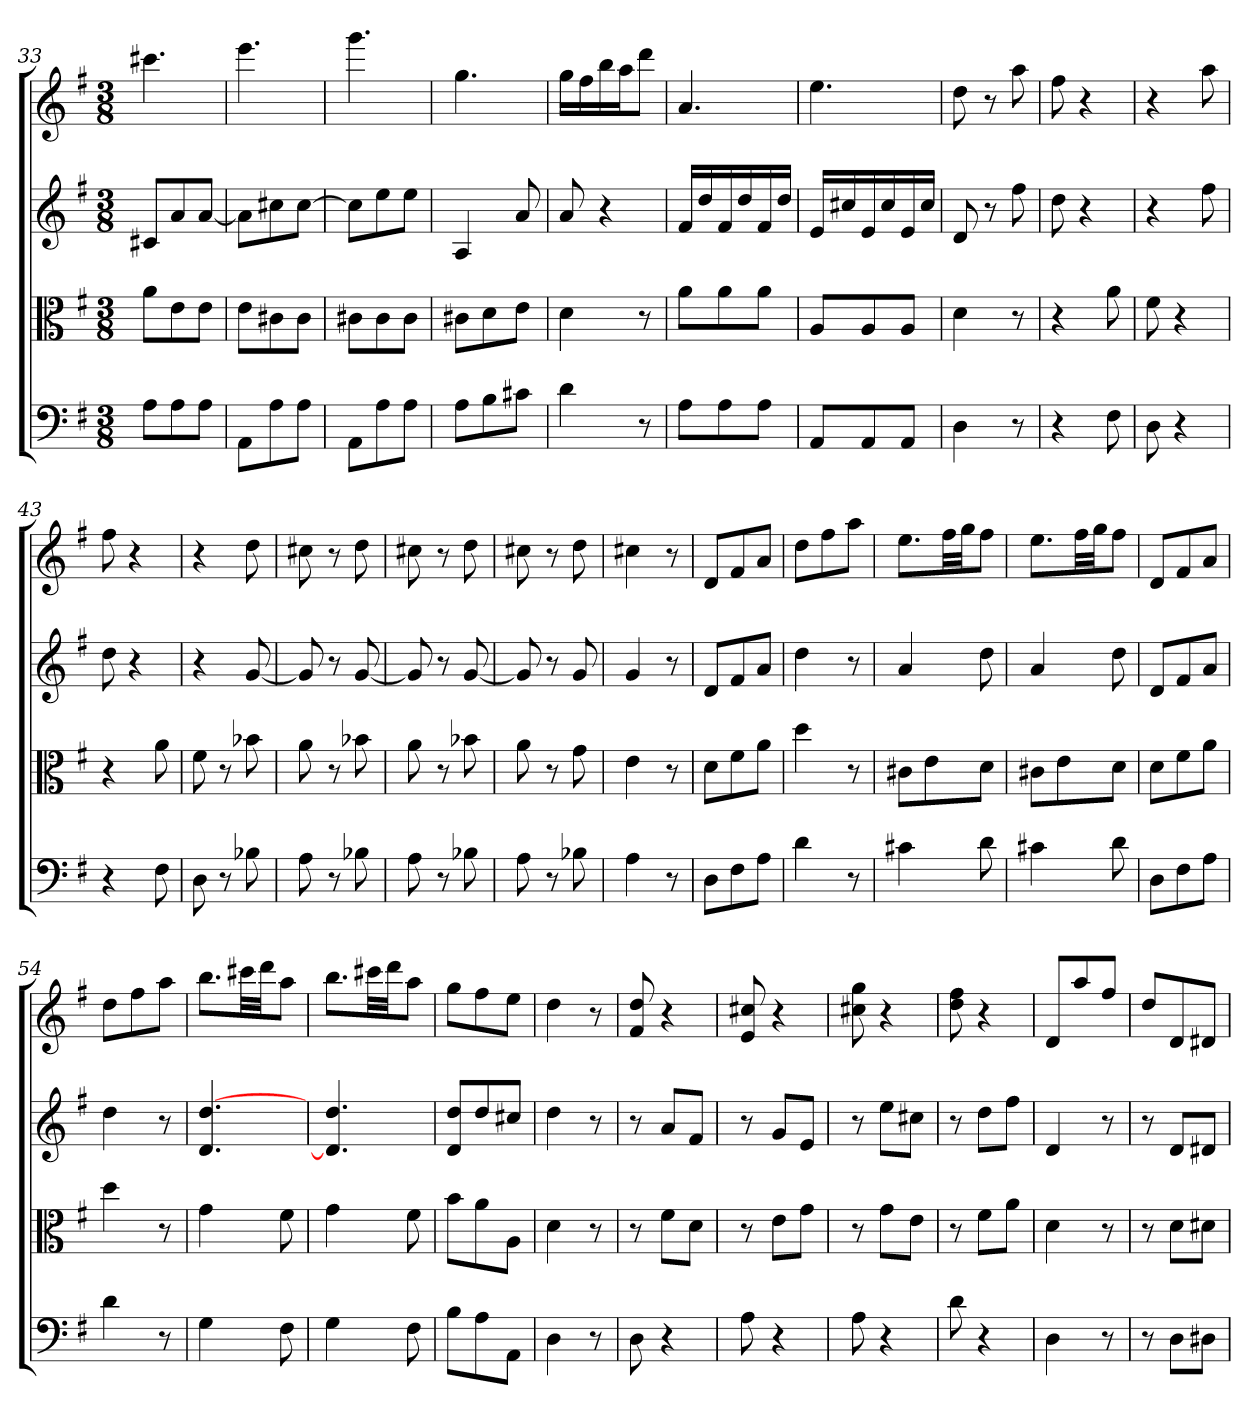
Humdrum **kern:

**kern	**kern	**kern	**kern
*part4	*part3	*part2	*part1
*staff4	*staff3	*staff2	*staff1
*clefF4	*clefC3	*clefG2	*clefG2
*k[f#]	*k[f#]	*k[f#]	*k[f#]
*G:	*G:	*G:	*G:
*M3/8	*M3/8	*M3/8	*M3/8
=33	=33	=33	=33
8A\L	8a\L	8c#X/L	4.ccc#X
8A\	8e\	8a/	.
8A\J	8e\J	[8a/J	.
=34	=34	=34	=34
8AA\L	8e\L	8a\L]	4.eee
8A\	8c#X\	8cc#X\	.
8A\J	8c#\J	[8cc#\J	.
=35	=35	=35	=35
8AA\L	8c#X\L	8cc#\L]	4.ggg
8A\	8c#\	8ee\	.
8A\J	8c#\J	8ee\J	.
=36	=36	=36	=36
8A\L	8c#X\L	4A	4.gg
8B\	8d\	.	.
8c#X\J	8e\J	8a	.
=37	=37	=37	=37
4d	4d	8a	16gg\LL
.	.	.	16ff#\
.	.	4r	16bb\
.	.	.	16aa\J
8r	8r	.	8ddd\J
=38	=38	=38	=38
8A\L	8a\L	16f#/LL	4.a
.	.	16dd/	.
8A\	8a\	16f#/	.
.	.	16dd/	.
8A\J	8a\J	16f#/	.
.	.	16dd/JJ	.
=39	=39	=39	=39
8AA/L	8A/L	16e/LL	4.ee
.	.	16cc#X/	.
8AA/	8A/	16e/	.
.	.	16cc#/	.
8AA/J	8A/J	16e/	.
.	.	16cc#/JJ	.
=40	=40	=40	=40
4D	4d	8d	8dd
.	.	8r	8r
8r	8r	8ff#	8aa
=41	=41	=41	=41
4r	4r	8dd	8ff#
.	.	4r	4r
8F#	8a	.	.
=42	=42	=42	=42
8D	8f#	4r	4r
4r	4r	.	.
.	.	8ff#	8aa
=43	=43	=43	=43
4r	4r	8dd	8ff#
.	.	4r	4r
8F#	8a	.	.
=44	=44	=44	=44
8D	8f#	4r	4r
8r	8r	.	.
8B-X	8b-X	[8g	8dd
=45	=45	=45	=45
8A	8a	8g]	8cc#X
8r	8r	8r	8r
8B-X	8b-X	[8g	8dd
=46	=46	=46	=46
8A	8a	8g]	8cc#X
8r	8r	8r	8r
8B-X	8b-X	[8g	8dd
=47	=47	=47	=47
8A	8a	8g]	8cc#X
8r	8r	8r	8r
8B-X	8g	8g	8dd
=48	=48	=48	=48
4A	4e	4g	4cc#X
8r	8r	8r	8r
=49	=49	=49	=49
8D\L	8d\L	8d/L	8d/L
8F#\	8f#\	8f#/	8f#/
8A\J	8a\J	8a/J	8a/J
=50	=50	=50	=50
4d	4dd	4dd	8dd\L
.	.	.	8ff#\
8r	8r	8r	8aa\J
=51	=51	=51	=51
4c#X	8c#X\L	4a	8.ee\L
.	8e\	.	.
.	.	.	32ff#\LL
.	.	.	32gg\JJ
8d	8d\J	8dd	8ff#\J
=52	=52	=52	=52
4c#X	8c#X\L	4a	8.ee\L
.	8e\	.	.
.	.	.	32ff#\LL
.	.	.	32gg\JJ
8d	8d\J	8dd	8ff#\J
=53	=53	=53	=53
8D\L	8d\L	8d/L	8d/L
8F#\	8f#\	8f#/	8f#/
8A\J	8a\J	8a/J	8a/J
=54	=54	=54	=54
4d	4dd	4dd	8dd\L
.	.	.	8ff#\
8r	8r	8r	8aa\J
=55	=55	=55	=55
4G	4g	4.d [4.dd	8.bb\L
.	.	.	32ccc#X\LL
.	.	.	32ddd\JJ
8F#	8f#	.	8aa\J
=56	=56	=56	=56
4G	4g	4.d] 4.dd	8.bb\L
.	.	.	32ccc#X\LL
.	.	.	32ddd\JJ
8F#	8f#	.	8aa\J
=57	=57	=57	=57
8B\L	8b\L	8d/ 8dd/L	8gg\L
8A\	8a\	8dd/	8ff#\
8AA\J	8A\J	8cc#X/J	8ee\J
=58	=58	=58	=58
4D	4d	4dd	4dd
8r	8r	8r	8r
=59	=59	=59	=59
8D	8r	8r	8f# 8dd
4r	8f#\L	8a/L	4r
.	8d\J	8f#/J	.
=60	=60	=60	=60
8A	8r	8r	8e 8cc#X
4r	8e\L	8g/L	4r
.	8g\J	8e/J	.
=61	=61	=61	=61
8A	8r	8r	8cc#X 8gg
4r	8g\L	8ee\L	4r
.	8e\J	8cc#X\J	.
=62	=62	=62	=62
8d	8r	8r	8dd 8ff#
4r	8f#\L	8dd\L	4r
.	8a\J	8ff#\J	.
=63	=63	=63	=63
4D	4d	4d	8d/L
.	.	.	8aa/
8r	8r	8r	8ff#/J
=64	=64	=64	=64
8r	8r	8r	8dd/L
8D\L	8d\L	8d/L	8d/
8D#X\J	8d#X\J	8d#X/J	8d#X/J
=	=	=	=
*-	*-	*-	*-
